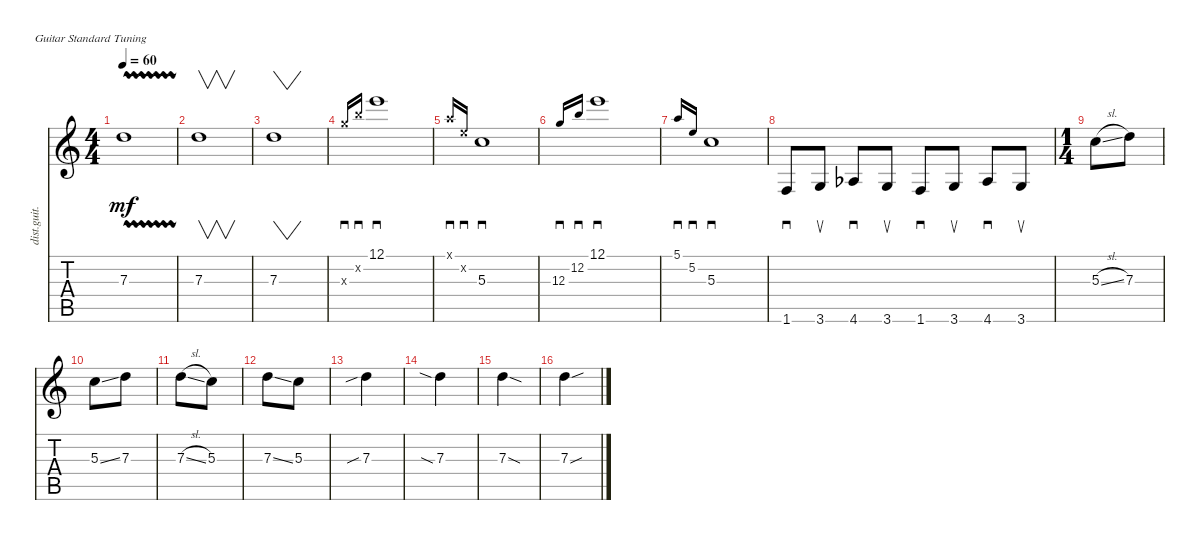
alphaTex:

\defaultSystemsLayout 4
\bracketExtendMode nobrackets
\otherSystemsTrackNameOrientation horizontal
\track ("Distortion Guitar" "dist.guit.") {instrument distortionguitar}
\staff {score tabs}
\tuning (E4 B3 G3 D3 A2 E2)
\ts (4 4)
\tempo 60
\clef g2
\ks c
7.3{vw}.1{dy mf beam Down} |
7.3.1{v beam Down} |
7.3.1{vw beam Down} |
12.3{x}.16{sd gr onbeat beam Up} 12.2{x}.16{sd gr onbeat beam Up} 12.1.1{sd beam Down} |
\beaming (8 2 2 2 2)
5.1{x}.16{sd gr onbeat beam Up} 5.2{x}.16{sd gr onbeat beam Up} 5.3.1{sd beam Down} |
12.3.16{sd gr onbeat beam Up} 12.2.16{sd gr onbeat beam Up} 12.1.1{sd beam Down} |
5.1.16{sd gr onbeat beam Up} 5.2.16{sd gr onbeat beam Up} 5.3.1{sd beam Down} |
1.6.8{sd beam Up} 3.6.8{su beam Up} 4.6{acc b}.8{sd beam Up} 3.6.8{su beam Up} 1.6.8{sd beam Up} 3.6.8{su beam Up} 4.6{acc b}.8{sd beam Up} 3.6.8{su beam Up} |
\ts (1 4)
\beaming (8 2 2 2 2)
5.3{sl}.8{beam Down} 7.3.8{beam Down} |
5.3{ss}.8{beam Down} 7.3.8{beam Down} |
7.3{sl}.8{beam Down} 5.3.8{beam Down} |
7.3{ss}.8{beam Down} 5.3.8{beam Down} |
7.3{sib}.4{beam Down} |
7.3{sia}.4{beam Down} |
7.3{sod}.4{beam Down} |
7.3{sou}.4{beam Down}
